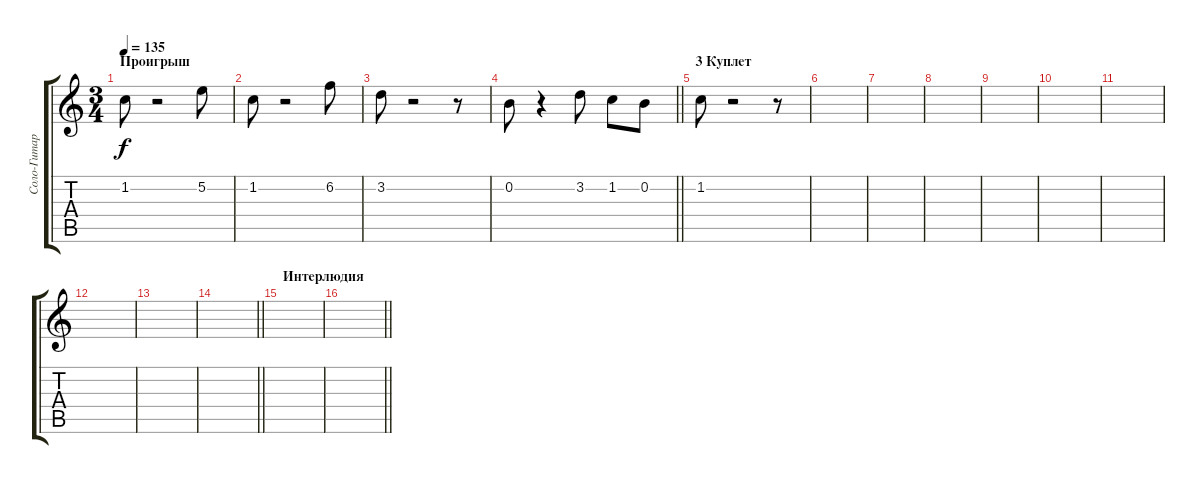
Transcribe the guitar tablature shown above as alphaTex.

\track ("Соло-Гитара 1" "Соло-Гитар") {instrument electricguitarjazz}
\staff {score tabs}
\tuning (E4 B3 G3 D3 A2 E2) {hide}
\ts (3 4)
\section ("" "Проигрыш")
\tempo 135
\clef g2
\ks c
1.2.8{dy f} r.2 5.2.8 |
1.2.8 r.2 6.2.8 |
3.2.8 r.2 r.8 |
\barLineRight lightlight
0.2.8 r.4 3.2.8 1.2.8 0.2.8 |
\section ("" "3 Куплет")
1.2.8 r.2 r.8 |
|
|
|
|
|
|
|
|
\barLineRight lightlight
|
\section ("" "Интерлюдия")
|
\barLineRight lightlight
